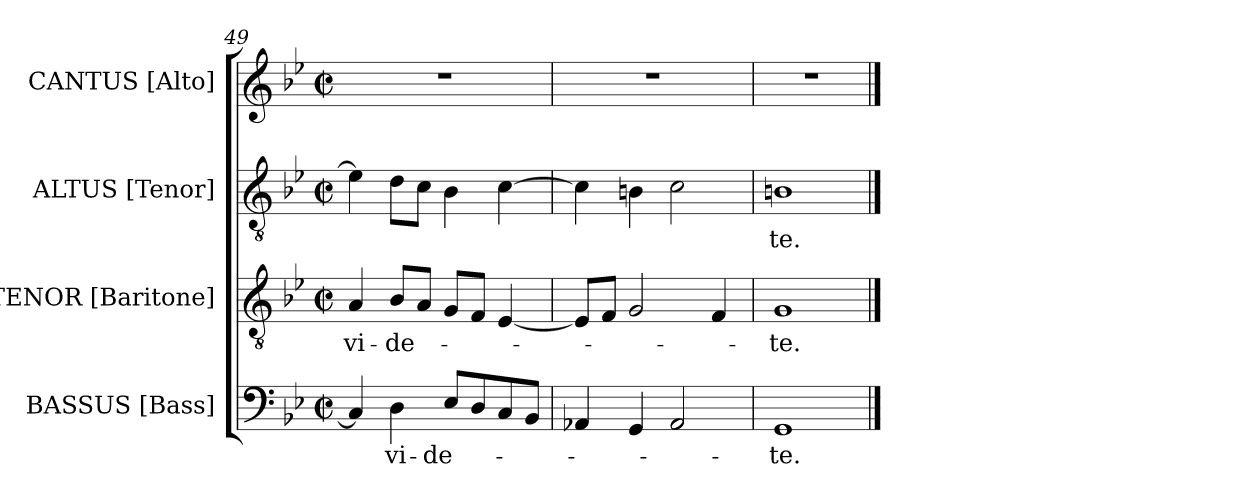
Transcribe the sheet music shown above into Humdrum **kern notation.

**kern	**text	**kern	**text	**kern	**text	**kern
*part4	*part4	*part3	*part3	*part2	*part2	*part1
*staff4	*staff4	*staff3	*staff3	*staff2	*staff2	*staff1
*I"BASSUS [Bass]	*	*I"TENOR [Baritone]	*	*I"ALTUS [Tenor]	*	*I"CANTUS [Alto]
*I'B.	*	*I'Bar.	*	*I'T.	*	*I'A.
*clefF4	*	*clefGv2	*	*clefGv2	*	*clefG2
*	*	*ITrd7c12	*	*ITrd7c12	*	*
*k[b-e-]	*	*k[b-e-]	*	*k[b-e-]	*	*k[b-e-]
*g:	*	*g:	*	*g:	*	*g:
*M2/2	*	*M2/2	*	*M2/2	*	*M2/2
*met(c|)	*	*met(c|)	*	*met(c|)	*	*met(c|)
=49	=49	=49	=49	=49	=49	=49
!	!	!	!LO:LY:b:color=#000000	!	!	!
4Ci/]	.	4AAi/	vi-	4E-i\]	.	1r
!	!LO:LY:b:color=#000000	!	!	!	!	!
!	!	!	!LO:LY:b:color=#000000	!	!	!
4Di\	vi-	8BB-i/L	-de-	8Di\L	.	.
.	.	8AAi/J	.	8Ci\J	.	.
!	!LO:LY:b:color=#000000	!	!	!	!	!
8E-i/L	-de-	8GGi/L	.	4BB-i\	.	.
8Di/	.	8FFi/J	.	.	.	.
8Ci/	.	[4EE-i/	.	[4Ci\	.	.
8BB-i/J	.	.	.	.	.	.
=50	=50	=50	=50	=50	=50	=50
4AA-Xi/	.	8EE-i/L]	.	4Ci\]	.	1r
.	.	8FFi/J	.	.	.	.
4GGi/	.	2GGi/	.	4BBni\	.	.
2AA-i/	.	.	.	2Ci\	.	.
.	.	4FFi/	.	.	.	.
=51	=51	=51	=51	=51	=51	=51
!	!LO:LY:b:color=#000000	!	!	!	!	!
!	!	!	!LO:LY:b:color=#000000	!	!	!
!	!	!	!	!	!LO:LY:b:color=#000000	!
1GGi	-te.	1GGi	-te.	1BBni	-te.	1r
==	==	==	==	==	==	==
*-	*-	*-	*-	*-	*-	*-
